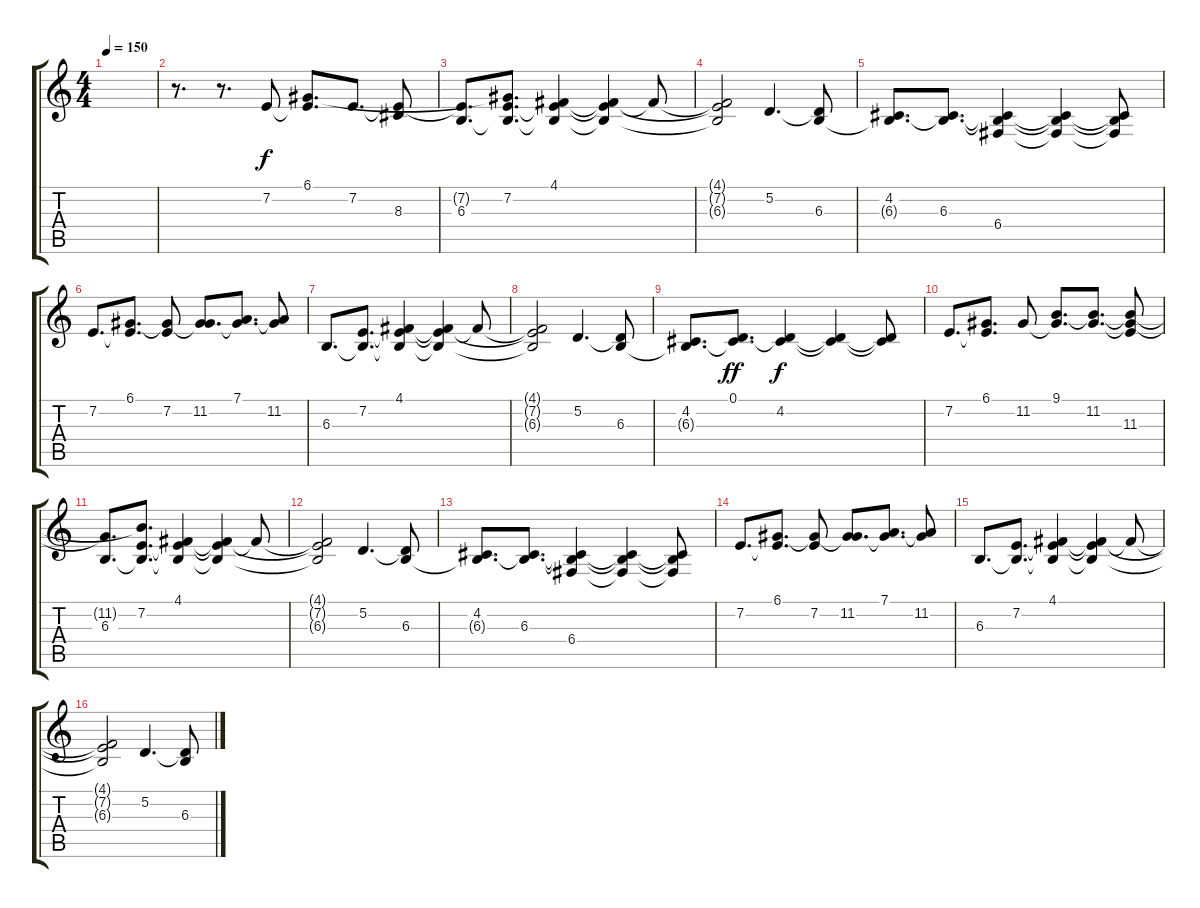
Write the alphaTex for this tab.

\track "" {instrument brightacousticpiano}
\staff {score tabs}
\tuning (D4 A3 F3 C3 G2 D2) {hide}
\ts (4 4)
\tempo 150
\clef g2
\ks c
|
r.8{d} r.8{d} 7.2.8 (6.1 7.2{t}).8{d} 7.2.8{d} (7.2{t} 8.3).8 |
(7.2{t} 6.3).8{d} (6.1{t} 7.2 6.3{t}).8{d} (4.1 7.2{t} 6.3{t}).4 (4.1{t} 7.2{t} 6.3{t}).4 4.1{t}.8 |
(4.1{t} 7.2{t} 6.3{t}).2 5.2.4{d} (5.2{t} 6.3).8 |
(4.2 6.3{t}).8{d} (4.2{t} 6.3).8{d} (4.2{t} 6.3{t} 6.4).4 (4.2{t} 6.3{t} 6.4{t}).4 (4.2{t} 6.3{t} 6.4{t}).8 |
7.2.8{d} (6.1 7.2{t}).8{d} (6.1{t} 7.2).8 (6.1{t} 11.2).8{d} (7.1 11.2{t}).8{d} (7.1{t} 11.2).8 |
6.3.8{d} (7.2 6.3{t}).8{d} (4.1 7.2{t} 6.3{t}).4 (4.1{t} 7.2{t} 6.3{t}).4 4.1{t}.8 |
(4.1{t} 7.2{t} 6.3{t}).2 5.2.4{d} (5.2{t} 6.3).8 |
(4.2 6.3{t}).8{d} (0.1 4.2{t}).8{d dy ff} (0.1{t} 4.2).4{dy f} (0.1{t} 4.2{t}).4 (0.1{t} 4.2{t}).8 |
7.2.8{d} (6.1 7.2{t}).8{d} 11.2.8 (9.1 11.2{t}).8{d} (9.1{t} 11.2).8{d} (9.1{t} 11.2{t} 11.3).8 |
(11.2{t} 6.3).8{d} (9.1{t} 7.2 6.3{t}).8{d} (4.1 7.2{t} 6.3{t}).4 (4.1{t} 7.2{t} 6.3{t}).4 4.1{t}.8 |
(4.1{t} 7.2{t} 6.3{t}).2 5.2.4{d} (5.2{t} 6.3).8 |
(4.2 6.3{t}).8{d} (4.2{t} 6.3).8{d} (4.2{t} 6.3{t} 6.4).4 (4.2{t} 6.3{t} 6.4{t}).4 (4.2{t} 6.3{t} 6.4{t}).8 |
7.2.8{d} (6.1 7.2{t}).8{d} (6.1{t} 7.2).8 (6.1{t} 11.2).8{d} (7.1 11.2{t}).8{d} (7.1{t} 11.2).8 |
6.3.8{d} (7.2 6.3{t}).8{d} (4.1 7.2{t} 6.3{t}).4 (4.1{t} 7.2{t} 6.3{t}).4 4.1{t}.8 |
(4.1{t} 7.2{t} 6.3{t}).2 5.2.4{d} (5.2{t} 6.3).8
